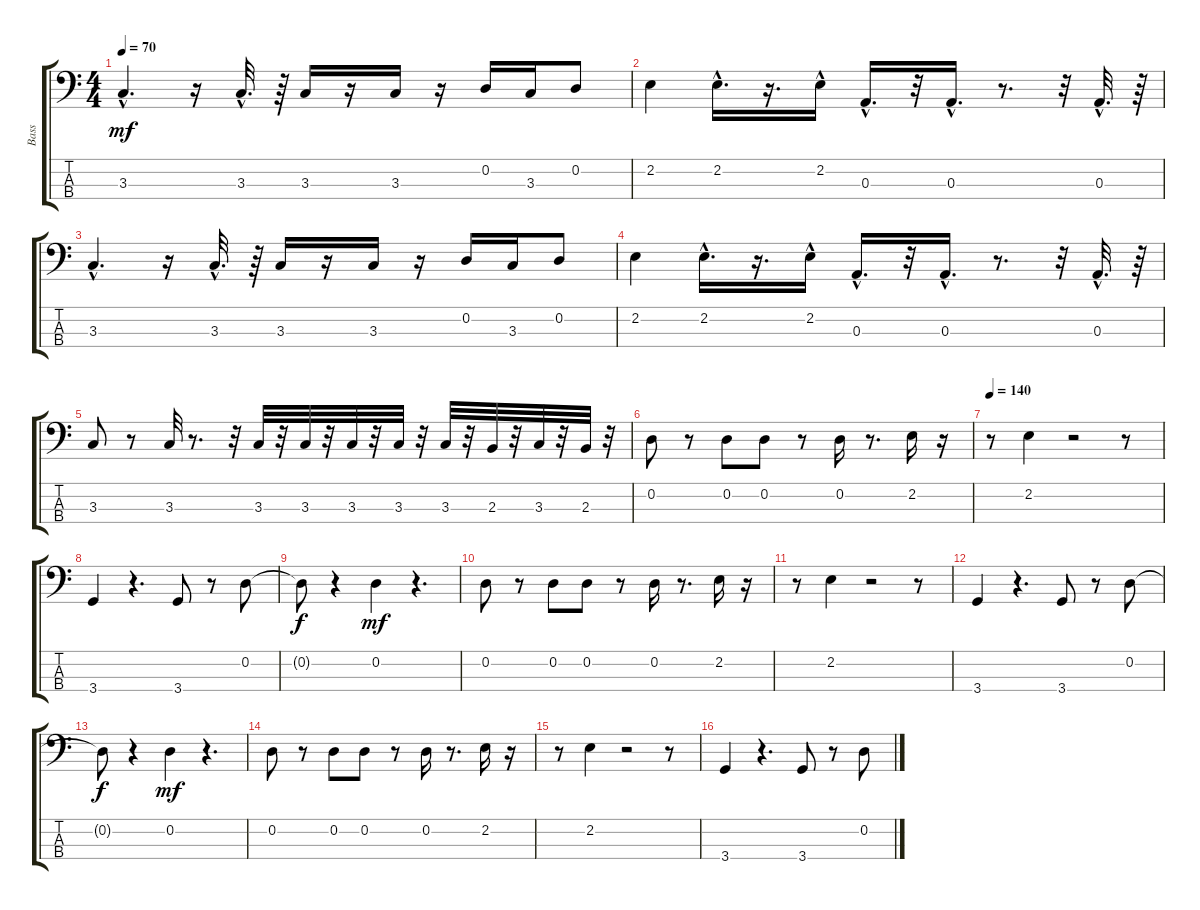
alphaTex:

\track ("Bass" "Bass") {instrument fretlessbass}
\staff {score tabs}
\tuning (G2 D2 A1 E1) {hide}
\ts (4 4)
\tempo 70
\clef f4
\ks c
3.3{hac}.4{d dy mf} r.16 3.3{hac}.32{d} r.64 3.3.16 r.16 3.3.16 r.16 0.2.16 3.3.16 0.2.8 |
2.2.4 2.2{hac}.16{d} r.16{d} 2.2{hac}.16 0.3{hac}.16{d} r.32 0.3{hac}.16{d} r.8{d} r.32 0.3{hac}.32{d} r.64 |
3.3{hac}.4{d} r.16 3.3{hac}.32{d} r.64 3.3.16 r.16 3.3.16 r.16 0.2.16 3.3.16 0.2.8 |
2.2.4 2.2{hac}.16{d} r.16{d} 2.2{hac}.16 0.3{hac}.16{d} r.32 0.3{hac}.16{d} r.8{d} r.32 0.3{hac}.32{d} r.64 |
3.3.8 r.8 3.3.32 r.8{d} r.32 3.3.32 r.32 3.3.32 r.32 3.3.32 r.32 3.3.32 r.32 3.3.32 r.32 2.3.32 r.32 3.3.32 r.32 2.3.32 r.32 |
0.2.8 r.8 0.2.8 0.2.8 r.8 0.2.16 r.8{d} 2.2.16 r.16 |
\tempo 140
r.8 2.2.4 r.2 r.8 |
3.4.4 r.4{d} 3.4.8 r.8 0.2.8 |
0.2{t}.8{dy f} r.4 0.2.4{dy mf} r.4{d} |
0.2.8 r.8 0.2.8 0.2.8 r.8 0.2.16 r.8{d} 2.2.16 r.16 |
r.8 2.2.4 r.2 r.8 |
3.4.4 r.4{d} 3.4.8 r.8 0.2.8 |
0.2{t}.8{dy f} r.4 0.2.4{dy mf} r.4{d} |
0.2.8 r.8 0.2.8 0.2.8 r.8 0.2.16 r.8{d} 2.2.16 r.16 |
r.8 2.2.4 r.2 r.8 |
3.4.4 r.4{d} 3.4.8 r.8 0.2.8
